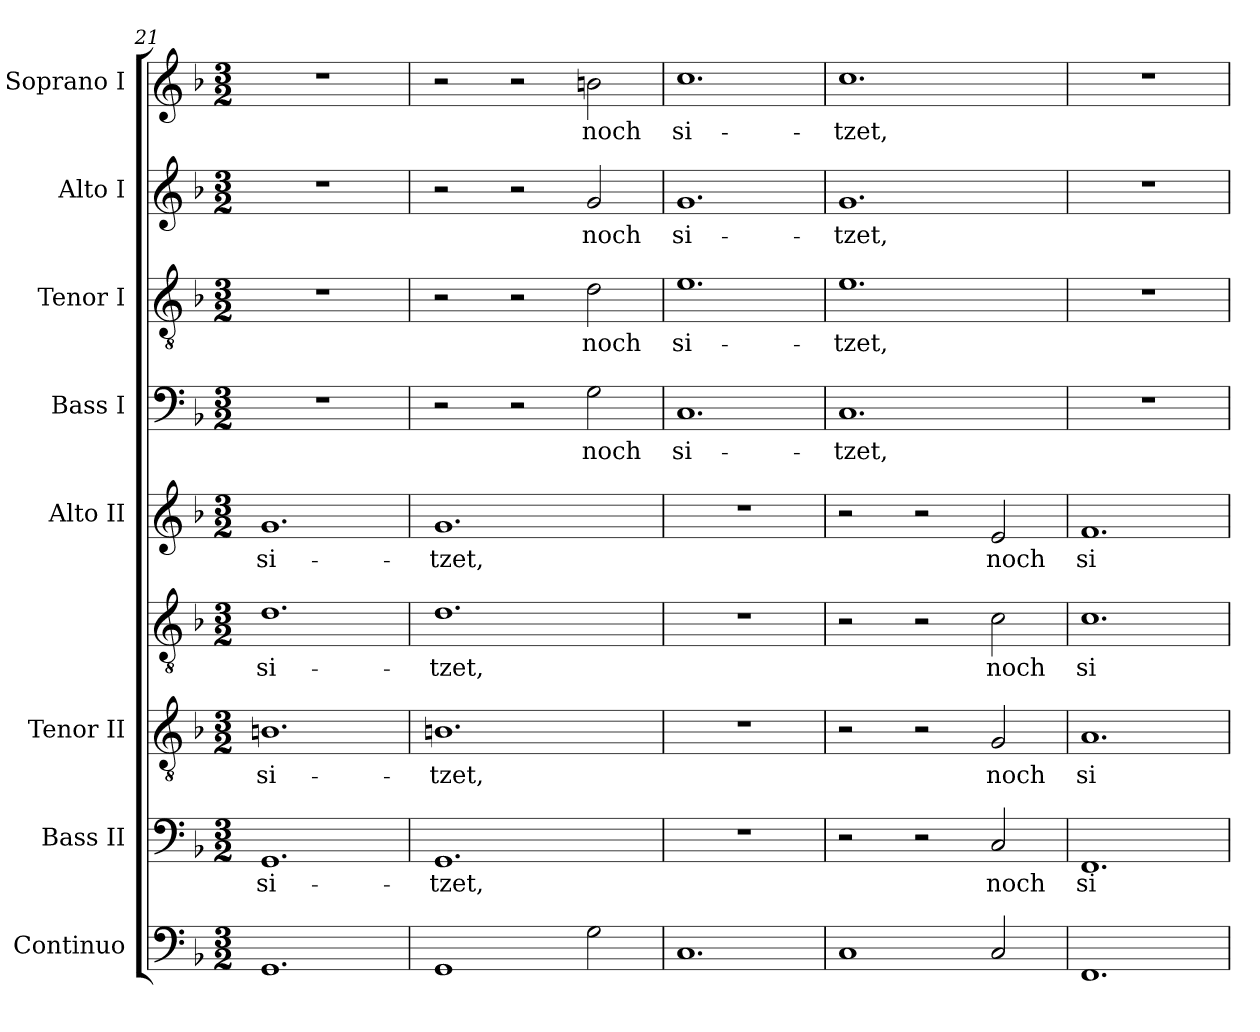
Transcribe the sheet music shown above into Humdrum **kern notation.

**kern	**kern	**text	**kern	**text	**kern	**text	**kern	**text	**kern	**text	**kern	**text	**kern	**text	**kern	**text
*part8	*part7	*part7	*part6	*part6	*part6	*part6	*part5	*part5	*part4	*part4	*part3	*part3	*part2	*part2	*part1	*part1
*staff9	*staff8	*staff8	*staff7	*staff7	*staff6	*staff6	*staff5	*staff5	*staff4	*staff4	*staff3	*staff3	*staff2	*staff2	*staff1	*staff1
*I"Continuo	*I"Bass II	*	*I"Tenor II	*	*	*	*I"Alto II	*	*I"Bass I	*	*I"Tenor I	*	*I"Alto I	*	*I"Soprano I	*
*	*I'B	*	*I'T	*	*	*	*I'A	*	*I'B	*	*I'T	*	*I'A	*	*I'S	*
*clefF4	*clefF4	*	*clefGv2	*	*clefGv2	*	*clefG2	*	*clefF4	*	*clefGv2	*	*clefG2	*	*clefG2	*
*k[b-]	*k[b-]	*	*k[b-]	*	*k[b-]	*	*k[b-]	*	*k[b-]	*	*k[b-]	*	*k[b-]	*	*k[b-]	*
*F:	*F:	*	*F:	*	*F:	*	*F:	*	*F:	*	*F:	*	*F:	*	*F:	*
*M3/2	*M3/2	*	*M3/2	*	*M3/2	*	*M3/2	*	*M3/2	*	*M3/2	*	*M3/2	*	*M3/2	*
=21	=21	=21	=21	=21	=21	=21	=21	=21	=21	=21	=21	=21	=21	=21	=21	=21
!	!	!LO:LY:b	!	!LO:LY:b	!	!LO:LY:b	!	!LO:LY:b	!LO:N:vis=1	!	!LO:N:vis=1	!	!LO:N:vis=1	!	!LO:N:vis=1	!
1.GG	1.GG	si-	1.Bn	-si-	1.d	si-	1.g	si-	1.r	.	1.r	.	1.r	.	1.r	.
=22	=22	=22	=22	=22	=22	=22	=22	=22	=22	=22	=22	=22	=22	=22	=22	=22
!	!	!LO:LY:b	!	!LO:LY:b	!	!LO:LY:b	!	!LO:LY:b	!	!	!	!	!	!	!	!
1GG	1.GG	-tzet,	1.Bn	tzet,	1.d	-tzet,	1.g	-tzet,	2r	.	2r	.	2r	.	2r	.
.	.	.	.	.	.	.	.	.	2r	.	2r	.	2r	.	2r	.
!	!	!	!	!	!	!	!	!	!	!LO:LY:b	!	!LO:LY:b	!	!LO:LY:b	!	!LO:LY:b
2G	.	.	.	.	.	.	.	.	2G	noch	2d	noch	2g	noch	2bn	noch
=23	=23	=23	=23	=23	=23	=23	=23	=23	=23	=23	=23	=23	=23	=23	=23	=23
!	!LO:N:vis=1	!	!LO:N:vis=1	!	!LO:N:vis=1	!	!LO:N:vis=1	!	!	!LO:LY:b	!	!LO:LY:b	!	!LO:LY:b	!	!LO:LY:b
1.C	1.r	.	1.r	.	1.r	.	1.r	.	1.C	si-	1.e	si-	1.g	si-	1.cc	si-
=24	=24	=24	=24	=24	=24	=24	=24	=24	=24	=24	=24	=24	=24	=24	=24	=24
!	!	!	!	!	!	!	!	!	!	!LO:LY:b	!	!LO:LY:b	!	!LO:LY:b	!	!LO:LY:b
1C	2r	.	2r	.	2r	.	2r	.	1.C	-tzet,	1.e	-tzet,	1.g	-tzet,	1.cc	-tzet,
.	2r	.	2r	.	2r	.	2r	.	.	.	.	.	.	.	.	.
!	!	!LO:LY:b	!	!LO:LY:b	!	!LO:LY:b	!	!LO:LY:b	!	!	!	!	!	!	!	!
2C	2C	noch	2G	noch	2c	noch	2e	noch	.	.	.	.	.	.	.	.
=25	=25	=25	=25	=25	=25	=25	=25	=25	=25	=25	=25	=25	=25	=25	=25	=25
!	!	!LO:LY:b	!	!LO:LY:b	!	!LO:LY:b	!	!LO:LY:b	!LO:N:vis=1	!	!LO:N:vis=1	!	!LO:N:vis=1	!	!LO:N:vis=1	!
1.FF	1.FF	si-	1.A	-si-	1.c	si-	1.f	si-	1.r	.	1.r	.	1.r	.	1.r	.
=	=	=	=	=	=	=	=	=	=	=	=	=	=	=	=	=
*-	*-	*-	*-	*-	*-	*-	*-	*-	*-	*-	*-	*-	*-	*-	*-	*-
